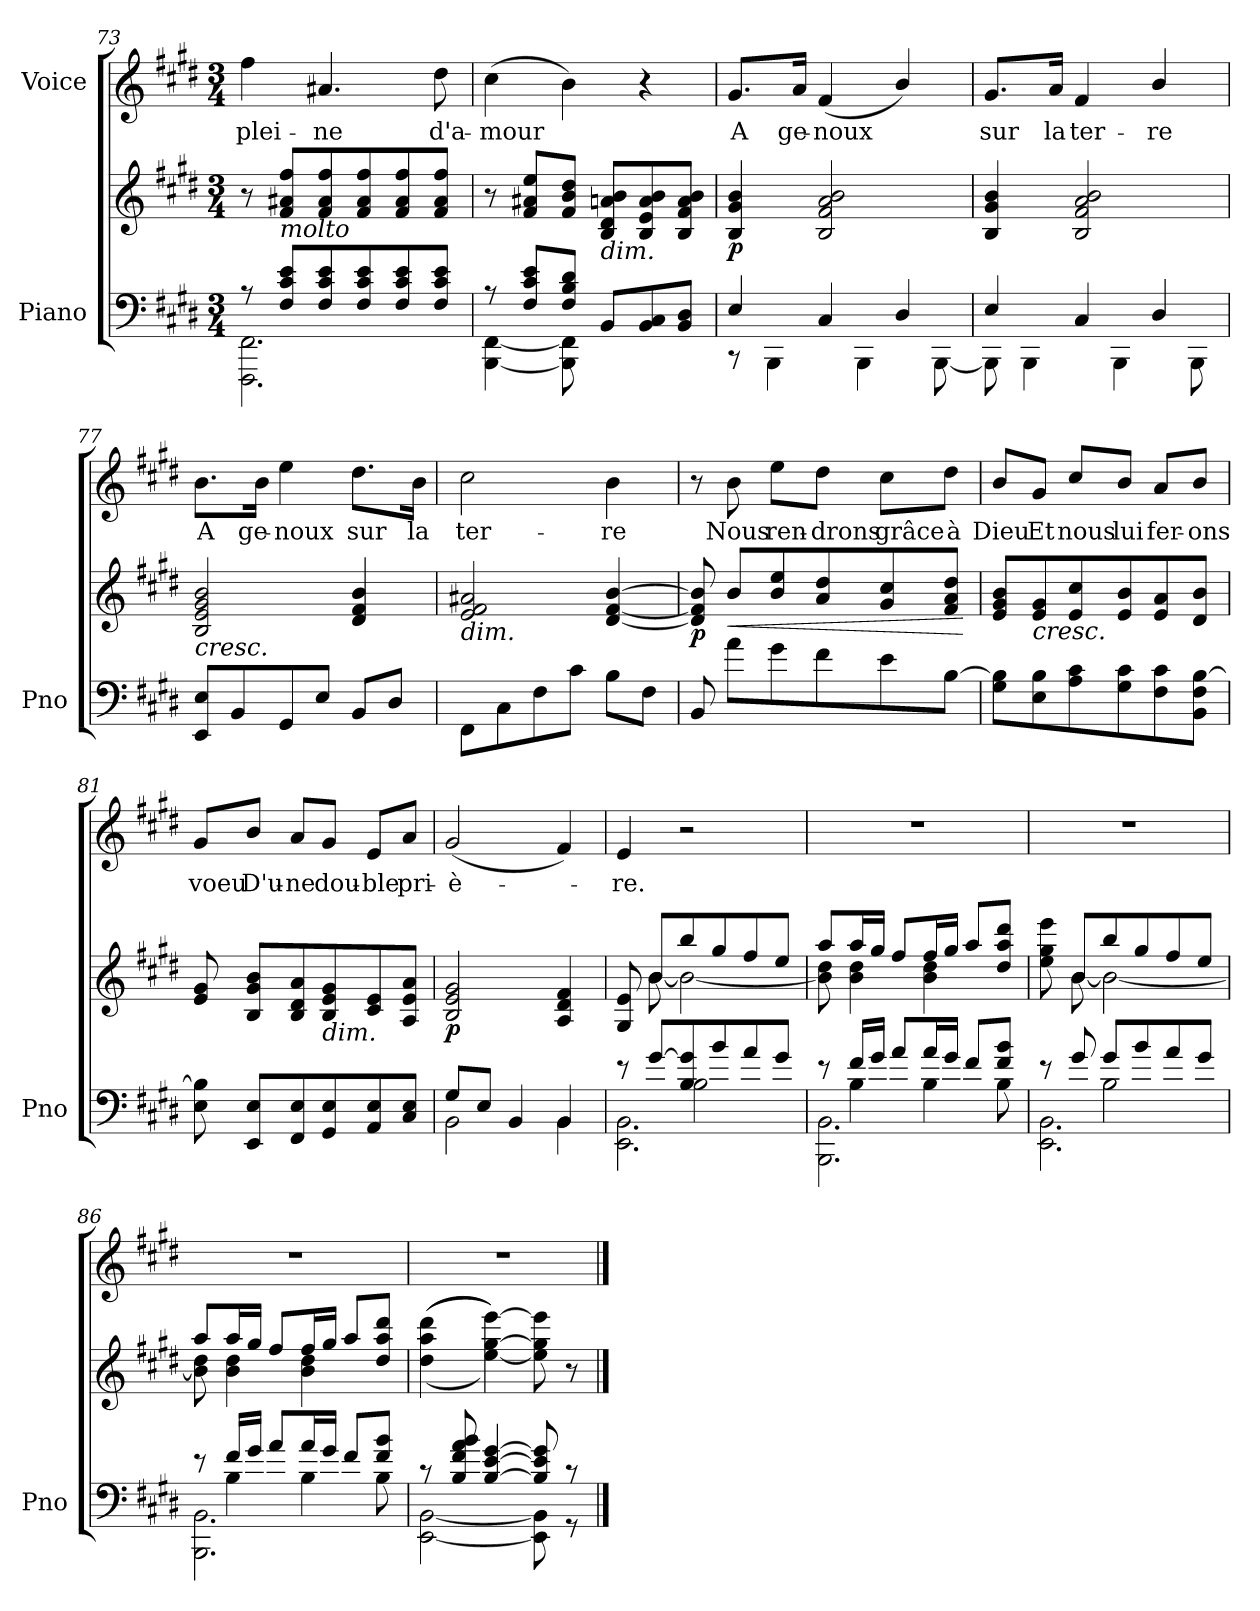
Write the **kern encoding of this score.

**kern	**kern	**dynam	**kern	**text
*part2	*part2	*part2	*part1	*part1
*staff3	*staff2	*staff2/3	*staff1	*staff1
*I"Piano	*	*	*I"Voice	*
*I'Pno	*	*	*	*
*clefF4	*clefG2	*	*clefG2	*
*k[f#c#g#d#]	*k[f#c#g#d#]	*	*k[f#c#g#d#]	*
*M3/4	*M3/4	*	*M3/4	*
=73	=73	=73	=73	=73
*^	*	*	*	*
8r	2.FFF#\ 2.FF#\	8r	.	4ff#\	plei-
!LO:TX:i:t=molto	!	!	!	!	!
8F#/ 8c#/ 8e/L	.	8f#/ 8a#X/ 8ff#/L	.	.	.
8F#/ 8c#/ 8e/	.	8f#/ 8a#/ 8ff#/	.	4.a#X/	-ne
8F#/ 8c#/ 8e/	.	8f#/ 8a#/ 8ff#/	.	.	.
8F#/ 8c#/ 8e/	.	8f#/ 8a#/ 8ff#/	.	.	.
8F#/ 8c#/ 8e/J	.	8f#/ 8a#/ 8ff#/J	.	8dd#\	d'a-
=74	=74	=74	=74	=74	=74
8r	[4BBB\ [4FF#\	8r	.	(4cc#\	-mour
8F#/ 8c#/ 8e/L	.	8f#/ 8a#X/ 8ee/L	.	.	.
8F#/ 8B/ 8d#/J	8BBB\] 8FF#\]	8f#/ 8b/ 8dd#/J	.	4b\)	.
!	!	!LO:TX:b:i:t=dim.	!	!	!
8BB/L	8ryy	8B/ 8d#/ 8an/ 8b/L	.	.	.
8BB/ 8C#/	4ryy	8B/ 8e/ 8a/ 8b/	.	4r	.
8BB/ 8D#/J	.	8B/ 8f#/ 8a/ 8b/J	.	.	.
=75	=75	=75	=75	=75	=75
!	!	!	!LO:DY:b	!	!
4E/	8r	4B/ 4g#/ 4b/	p	8.g#/L	A
.	4BBB\	.	.	.	.
.	.	.	.	16a/Jk	ge-
4C#/	.	2B/ 2f#/ 2a/ 2b/	.	(4f#/	-noux
.	4BBB\	.	.	.	.
4D#/	.	.	.	4b/)	.
.	[8BBB\	.	.	.	.
=76	=76	=76	=76	=76	=76
4E/	8BBB\]	4B/ 4g#/ 4b/	.	8.g#/L	sur
.	4BBB\	.	.	.	.
.	.	.	.	16a/Jk	la
4C#/	.	2B/ 2f#/ 2a/ 2b/	.	4f#/	ter-
.	4BBB\	.	.	.	.
4D#/	.	.	.	4b/	-re
.	8BBB\	.	.	.	.
=77	=77	=77	=77	=77	=77
!	!	!LO:TX:b:i:t=cresc.	!	!	!
*v	*v	*	*	*	*
8EE/ 8E/L	2B/ 2e/ 2g#/ 2b/	.	8.b\L	A
8BB/	.	.	.	.
.	.	.	16b\Jk	ge-
8GG#/	.	.	4ee\	-noux
8E/J	.	.	.	.
8BB/L	4d#/ 4f#/ 4b/	.	8.dd#\L	sur
8D#/J	.	.	.	.
.	.	.	16b\Jk	la
=78	=78	=78	=78	=78
!	!LO:TX:b:i:t=dim.	!	!	!
8FF#\L	2e/ 2f#/ 2a#X/	.	2cc#\	ter-
8C#\	.	.	.	.
8F#\	.	.	.	.
8c#\J	.	.	.	.
8B\L	[4d#/ [4f#/ [4b/	.	4b\	-re
8F#\J	.	.	.	.
=79	=79	=79	=79	=79
!	!	!LO:DY:b	!	!
8BB/	8d#/] 8f#/] 8b/]	p	8r	.
!	!	!LO:HP:b	!	!
8a\L	8b/L	<	8b\	Nous
8g#\	8b/ 8ee/	.	8ee\L	ren-
8f#\	8a/ 8dd#/	.	8dd#\J	-drons
8e\	8g#/ 8cc#/	.	8cc#\L	grâce
[8B\J	8f#/ 8a/ 8dd#/J	.	8dd#\J	à
.	.	[	.	.
=80	=80	=80	=80	=80
8G#\ 8B\]L	8e/ 8g#/ 8b/L	.	8b/L	Dieu
!	!LO:TX:b:i:t=cresc.	!	!	!
8E\ 8B\	8e/ 8g#/	.	8g#/J	Et
8A\ 8c#\	8e/ 8cc#/	.	8cc#/L	nous
8G#\ 8c#\	8e/ 8b/	.	8b/J	lui
8F#\ 8c#\	8e/ 8a/	.	8a/L	fer-
8BB\ 8F#\ [8B\J	8d#/ 8b/J	.	8b/J	-ons
=81	=81	=81	=81	=81
8E\ 8B\]	8e/ 8g#/	.	8g#/L	voeu
8EE/ 8E/L	8B/ 8g#/ 8b/L	.	8b/J	D'u-
8FF#/ 8E/	8B/ 8d#/ 8a/	.	8a/L	-ne
!	!LO:TX:b:i:t=dim.	!	!	!
8GG#/ 8E/	8B/ 8e/ 8g#/	.	8g#/J	dou-
8AA/ 8E/	8c#/ 8e/	.	8e/L	-ble
8C#/ 8E/J	8A/ 8e/ 8a/J	.	8a/J	pri-
=82	=82	=82	=82	=82
*^	*	*	*	*
!	!	!	!LO:DY:b	!	!
8G#/L	2BB\	2B/ 2e/ 2g#/	p	(2g#/	-è-
8E/J	.	.	.	.	.
4BB/	.	.	.	.	.
4BB/	4BB\	4A/ 4d#/ 4f#/	.	4f#/)	.
=83	=83	=83	=83	=83	=83
*	*^	*^	*	*	*
8r	2.EE\ 2.BB\	4ryy	8G#/ 8e/	8ryy	.	4e/	-re.
[8g#/L	.	.	8b/L	[8b\	.	.	.
8B/ 8g#/]	.	2B\	8bb/	2b\_	.	2r	.
8b/	.	.	8gg#/	.	.	.	.
8a/	.	.	8ff#/	.	.	.	.
8g#/J	.	.	8ee/J	.	.	.	.
=84	=84	=84	=84	=84	=84	=84	=84
8r	2.BBB\ 2.BB\	8ryy	8aa/L	8b\] 8dd#\	.	2.r	.
16f#/LL	.	4B\	16aa/L	4b\ 4dd#\	.	.	.
16g#/JJ	.	.	16gg#/JJ	.	.	.	.
8a/L	.	.	8ff#/L	.	.	.	.
16a/L	.	4B\	16ff#/L	4b\ 4dd#\	.	.	.
16g#/JJ	.	.	16gg#/JJ	.	.	.	.
8f#/L	.	.	8aa/L	.	.	.	.
8f#/ 8b/J	.	8B\	8dd#/ 8aa/ 8ddd#/J	8ryy	.	.	.
=85	=85	=85	=85	=85	=85	=85	=85
8r	2.EE\ 2.BB\	4ryy	8ee\ 8gg#\ 8eee\	8ryy	.	2.r	.
8g#/	.	.	8b/L	[8b\	.	.	.
8g#/L	.	2B\	8bb/	2b\_	.	.	.
8b/	.	.	8gg#/	.	.	.	.
8a/	.	.	8ff#/	.	.	.	.
8g#/J	.	.	8ee/J	.	.	.	.
=86	=86	=86	=86	=86	=86	=86	=86
8r	2.BBB\ 2.BB\	8ryy	8aa/L	8b\] 8dd#\	.	2.r	.
16f#/LL	.	4B\	16aa/L	4b\ 4dd#\	.	.	.
16g#/JJ	.	.	16gg#/JJ	.	.	.	.
8a/L	.	.	8ff#/L	.	.	.	.
16a/L	.	4B\	16ff#/L	4b\ 4dd#\	.	.	.
16g#/JJ	.	.	16gg#/JJ	.	.	.	.
8f#/L	.	.	8aa/L	.	.	.	.
8f#/ 8b/J	.	8B\	8dd#/ 8aa/ 8ddd#/J	8ryy	.	.	.
*	*v	*v	*	*	*	*	*
*	*	*v	*v	*	*	*
=87	=87	=87	=87	=87	=87
8r	[2EE\ [2BB\	(((4dd#\ 4aa\ 4ddd#\	.	2.r	.
8B/ 8f#/ 8a/ 8b/	.	.	.	.	.
[4B/ [4e/ [4g#/	.	[4ee\ [4gg#\ [4eee\)))	.	.	.
8B/] 8e/] 8g#/]	8EE\] 8BB\]	8ee\] 8gg#\] 8eee\]	.	.	.
8r	8r	8r	.	.	.
*v	*v	*	*	*	*
==	==	==	==	==
*-	*-	*-	*-	*-
